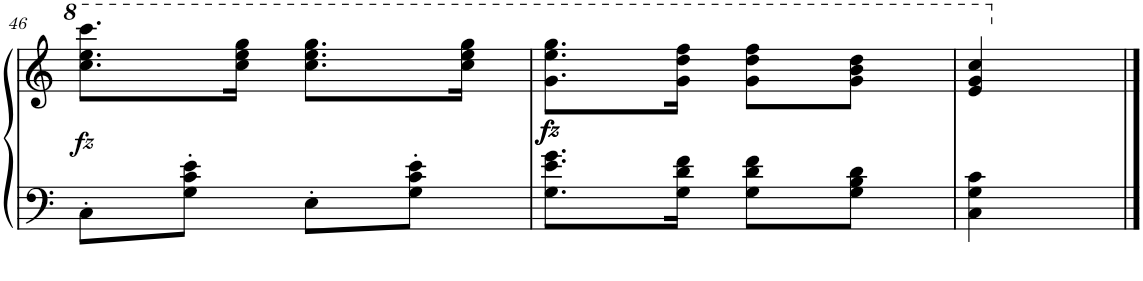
**kern	**kern	**dynam
*part1	*part1	*part1
*staff2	*staff1	*staff1/2
*I"Piano	*	*
*I'Pno.	*	*
!!LO:PB:g=z
*clefF4	*clefG2	*
*k[]	*k[]	*
*M2/4	*M2/4	*
=46	=46	=46
!	!	!LO:DY:b
8C'\L	8.ccc\ 8.eee\ 8.cccc\L	fz
8G\' 8c\' 8e\'J	.	.
.	16ccc\ 16eee\ 16ggg\Jk	.
8E'\L	8.ccc\ 8.eee\ 8.ggg\L	.
8G\' 8c\' 8e\'J	.	.
.	16ccc\ 16eee\ 16ggg\Jk	.
=47	=47	=47
!	!	!LO:DY:b
!	!	!LO:DY:n=1:b
8.G\ 8.e\ 8.g\L	8.gg\ 8.eee\ 8.ggg\L	fz fz
16G\ 16d\ 16f\Jk	16gg\ 16ddd\ 16fff\Jk	.
8G\ 8d\ 8f\L	8gg\ 8ddd\ 8fff\L	.
8G\ 8B\ 8d\J	8gg\ 8bb\ 8ddd\J	.
=48	=48	=48
4C\ 4G\ 4c\	4ee/ 4gg/ 4ccc/	.
==	==	==
*-	*-	*-
